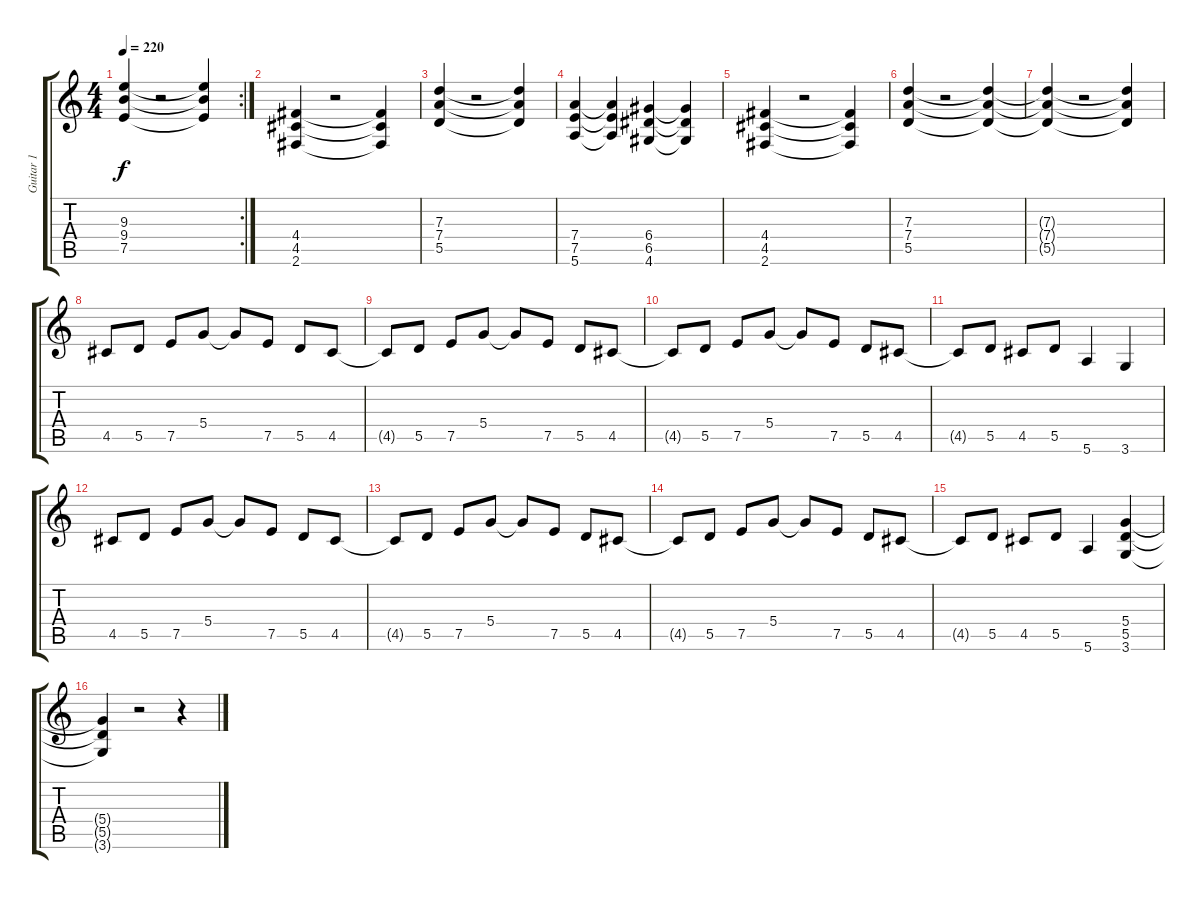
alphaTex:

\track ("Guitar 1" "Guitar 1") {instrument distortionguitar}
\staff {score tabs}
\tuning (E4 B3 G3 D3 A2 E2) {hide}
\rc 2
\ts (4 4)
\tempo 220
\clef g2
\ks c
(9.3{t} 9.4{t} 7.5{t}).4{dy f} r.2 (9.3{t} 9.4{t} 7.5{t}).4 |
(4.4 4.5 2.6).4 r.2 (4.4{t} 4.5{t} 2.6{t}).4 |
(7.3 7.4 5.5).4 r.2 (7.3{t} 7.4{t} 5.5{t}).4 |
(7.4 7.5 5.6).4 (7.4{t} 7.5{t} 5.6{t}).4 (6.4 6.5 4.6).4 (6.4{t} 6.5{t} 4.6{t}).4 |
(4.4 4.5 2.6).4 r.2 (4.4{t} 4.5{t} 2.6{t}).4 |
(7.3 7.4 5.5).4 r.2 (7.3{t} 7.4{t} 5.5{t}).4 |
(7.3{t} 7.4{t} 5.5{t}).4 r.2 (7.3{t} 7.4{t} 5.5{t}).4 |
4.5.8 5.5.8 7.5.8 5.4.8 5.4{t}.8 7.5.8 5.5.8 4.5.8 |
4.5{t}.8 5.5.8 7.5.8 5.4.8 5.4{t}.8 7.5.8 5.5.8 4.5.8 |
4.5{t}.8 5.5.8 7.5.8 5.4.8 5.4{t}.8 7.5.8 5.5.8 4.5.8 |
4.5{t}.8 5.5.8 4.5.8 5.5.8 5.6.4 3.6.4 |
4.5.8 5.5.8 7.5.8 5.4.8 5.4{t}.8 7.5.8 5.5.8 4.5.8 |
4.5{t}.8 5.5.8 7.5.8 5.4.8 5.4{t}.8 7.5.8 5.5.8 4.5.8 |
4.5{t}.8 5.5.8 7.5.8 5.4.8 5.4{t}.8 7.5.8 5.5.8 4.5.8 |
4.5{t}.8 5.5.8 4.5.8 5.5.8 5.6.4 (5.4 5.5 3.6).4 |
(5.4{t} 5.5{t} 3.6{t}).4 r.2 r.4
